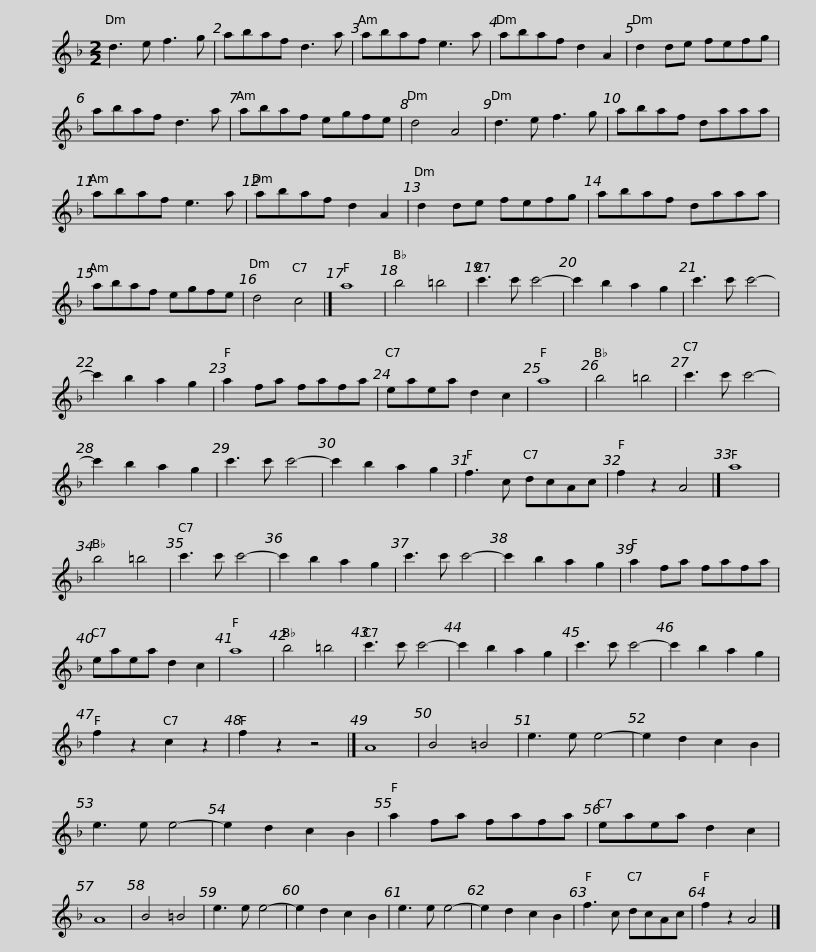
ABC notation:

X:1
L:1/8
M:2/2
I:linebreak $
K:F
V:1 treble
V:1
 d3 e f3 g | abaf d3 a | abaf e3 a | abaf d2 A2 | d2 de fefg | %5
 abaf d3 a |$ abaf egfe | d4 A4 | d3 e f3 g | abaf daaa | %10
 abaf e3 a | abaf d2 A2 |$ d2 de fefg | abaf daaa | abaf egfe | %15
 d4 c4 |] a8 | b4 =b4 | c'3 c' c'4- |$ c'2 b2 a2 g2 | %20
 c'3 c' c'4- | c'2 b2 a2 g2 | a2 fa fafa | eaea d2 c2 | a8 | %25
 b4 =b4 | c'3 c' c'4- | c'2 b2 a2 g2 |$ c'3 c' c'4- | c'2 b2 a2 g2 | %30
 f3 c dcAc | f2 z2 A4 |] a8 | b4 =b4 | c'3 c' c'4- | %35
 c'2 b2 a2 g2 | c'3 c' c'4- |$ c'2 b2 a2 g2 | a2 fa fafa | eaea d2 c2 | %40
 a8 | b4 =b4 | c'3 c' c'4- | c'2 b2 a2 g2 | c'3 c' c'4- | %45
 c'2 b2 a2 g2 |$ f2 z2 c2 z2 | f2 z2 z4 |] A8 | B4 =B4 | %50
 e3 e e4- | e2 d2 c2 B2 | e3 e e4- | e2 d2 c2 B2 | a2 fa fafa | %55
 eaea d2 c2 |$ A8 | B4 =B4 | e3 e e4- | e2 d2 c2 B2 | %60
 e3 e e4- | e2 d2 c2 B2 | f3 c dcAc | f2 z2 A4 |] %64
